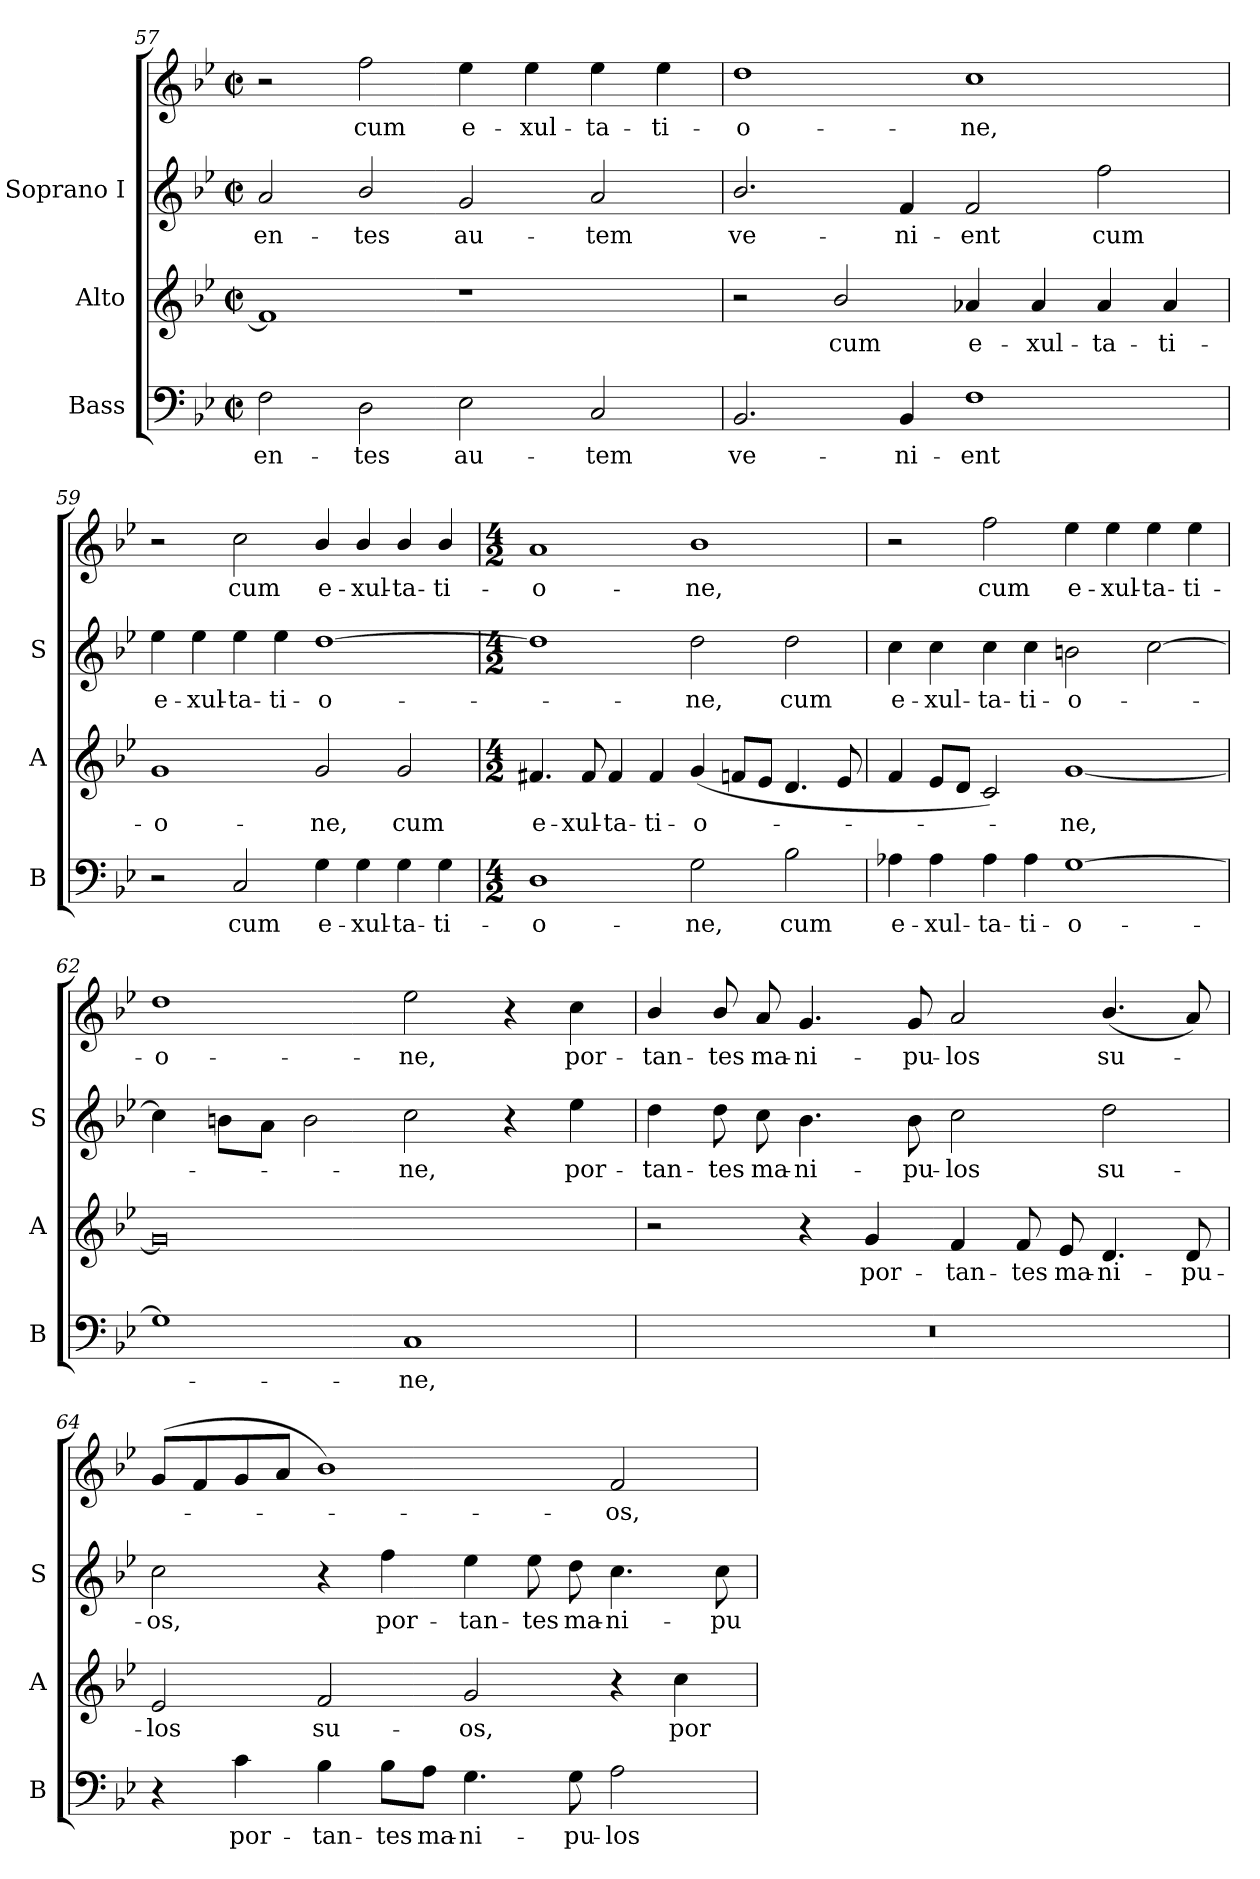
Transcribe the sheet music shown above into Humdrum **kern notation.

**kern	**text	**kern	**text	**kern	**text	**kern	**text
*part3	*part3	*part2	*part2	*part1	*part1	*part1	*part1
*staff4	*staff4	*staff3	*staff3	*staff2	*staff2	*staff1	*staff1
*I"Bass	*	*I"Alto	*	*I"Soprano I	*	*	*
*I'B	*	*I'A	*	*I'S	*	*	*
*clefF4	*	*clefG2	*	*clefG2	*	*clefG2	*
*k[b-e-]	*	*k[b-e-]	*	*k[b-e-]	*	*k[b-e-]	*
*B-:	*	*B-:	*	*B-:	*	*B-:	*
*M4/2	*	*M4/2	*	*M4/2	*	*M4/2	*
*met(c|)	*	*met(c|)	*	*met(c|)	*	*met(c|)	*
=57	=57	=57	=57	=57	=57	=57	=57
!	!LO:LY:b	!	!	!	!LO:LY:b	!	!
2F	-en-	1f]	.	2a	-en-	2r	.
!	!LO:LY:b	!	!	!	!LO:LY:b	!	!LO:LY:b
2D	-tes	.	.	2b-/	-tes	2ff	-cum
!	!LO:LY:b	!	!	!	!LO:LY:b	!	!LO:LY:b
2E-	au-	1r	.	2g	au-	4ee-	e-
!	!	!	!	!	!	!	!LO:LY:b
.	.	.	.	.	.	4ee-	-xul-
!	!LO:LY:b	!	!	!	!LO:LY:b	!	!LO:LY:b
2C/	-tem	.	.	2a	-tem	4ee-	-ta-
!	!	!	!	!	!	!	!LO:LY:b
.	.	.	.	.	.	4ee-	-ti-
=58	=58	=58	=58	=58	=58	=58	=58
!	!LO:LY:b	!	!	!	!LO:LY:b	!	!LO:LY:b
2.BB-	ve-	2r	.	2.b-/	ve-	1dd	o-
!	!	!	!LO:LY:b	!	!	!	!
.	.	2b-/	cum	.	.	.	.
!	!LO:LY:b	!	!	!	!LO:LY:b	!	!
4BB-	-ni-	.	.	4f	-ni-	.	.
!	!LO:LY:b	!	!LO:LY:b	!	!LO:LY:b	!	!LO:LY:b
1F	-ent	4a-X/	e-	2f	-ent	1cc	-ne,
!	!	!	!LO:LY:b	!	!	!	!
.	.	4a-/	-xul-	.	.	.	.
!	!	!	!LO:LY:b	!	!LO:LY:b	!	!
.	.	4a-/	-ta-	2ff	cum	.	.
!	!	!	!LO:LY:b	!	!	!	!
.	.	4a-/	-ti-	.	.	.	.
=59	=59	=59	=59	=59	=59	=59	=59
!	!	!	!LO:LY:b	!	!LO:LY:b	!	!
2r	.	1g	-o-	4ee-	-e-	2r	.
!	!	!	!	!	!LO:LY:b	!	!
.	.	.	.	4ee-	-xul-	.	.
!	!LO:LY:b	!	!	!	!LO:LY:b	!	!LO:LY:b
2C	cum	.	.	4ee-	-ta-	2cc	cum
!	!	!	!	!	!LO:LY:b	!	!
.	.	.	.	4ee-	-ti-	.	.
!	!LO:LY:b	!	!LO:LY:b	!	!LO:LY:b	!	!LO:LY:b
4G	e-	2g	-ne,	[1dd	-o-	4b-/	e-
!	!LO:LY:b	!	!	!	!	!	!LO:LY:b
4G	-xul-	.	.	.	.	4b-/	-xul-
!	!LO:LY:b	!	!LO:LY:b	!	!	!	!LO:LY:b
4G	-ta-	2g	cum	.	.	4b-/	-ta-
!	!LO:LY:b	!	!	!	!	!	!LO:LY:b
4G	-ti-	.	.	.	.	4b-/	-ti-
!!LO:LB:g=z
=60	=60	=60	=60	=60	=60	=60	=60
*M4/2	*	*M4/2	*	*M4/2	*	*M4/2	*
!	!LO:LY:b	!	!LO:LY:b	!	!	!	!LO:LY:b
1D	-o-	4.f#X	e-	1dd]	.	1a	o-
!	!	!	!LO:LY:b	!	!	!	!
.	.	8f#	-xul-	.	.	.	.
!	!	!	!LO:LY:b	!	!	!	!
.	.	4f#	-ta-	.	.	.	.
!	!	!	!LO:LY:b	!	!	!	!
.	.	4f#	-ti-	.	.	.	.
!	!LO:LY:b	!	!LO:LY:b	!	!LO:LY:b	!	!LO:LY:b
2G	-ne,	(<4g	-o-	2dd	ne,	1b-	-ne,
.	.	8fnL	.	.	.	.	.
.	.	8e-J	.	.	.	.	.
!	!LO:LY:b	!	!	!	!LO:LY:b	!	!
2B-	cum	4.d	.	2dd	cum	.	.
.	.	8e-	.	.	.	.	.
=61	=61	=61	=61	=61	=61	=61	=61
!	!LO:LY:b	!	!	!	!LO:LY:b	!	!
4A-X	e-	4f	.	4cc	-e-	2r	.
!	!LO:LY:b	!	!	!	!LO:LY:b	!	!
4A-	-xul-	8e-L	.	4cc	-xul-	.	.
.	.	8dJ	.	.	.	.	.
!	!LO:LY:b	!	!	!	!LO:LY:b	!	!LO:LY:b
4A-	-ta-	2c)	.	4cc	-ta-	2ff	cum
!	!LO:LY:b	!	!	!	!LO:LY:b	!	!
4A-	-ti-	.	.	4cc	-ti-	.	.
!	!LO:LY:b	!	!LO:LY:b	!	!LO:LY:b	!	!LO:LY:b
[1G	-o-	[1g	ne,	2bn	-o-	4ee-	e-
!	!	!	!	!	!	!	!LO:LY:b
.	.	.	.	.	.	4ee-	-xul-
!	!	!	!	!	!	!	!LO:LY:b
.	.	.	.	[2cc	.	4ee-	-ta-
!	!	!	!	!	!	!	!LO:LY:b
.	.	.	.	.	.	4ee-	-ti-
=62	=62	=62	=62	=62	=62	=62	=62
!	!	!	!	!	!	!	!LO:LY:b
1G]	.	0g]	.	4cc]	.	1dd	o-
.	.	.	.	8bn\L	.	.	.
.	.	.	.	8a\J	.	.	.
.	.	.	.	2b	.	.	.
!	!LO:LY:b	!	!	!	!LO:LY:b	!	!LO:LY:b
1C	ne,	.	.	2cc	-ne,	2ee-	-ne,
.	.	.	.	4r	.	4r	.
!	!	!	!	!	!LO:LY:b	!	!LO:LY:b
.	.	.	.	4ee-	por-	4cc	por-
=63	=63	=63	=63	=63	=63	=63	=63
!	!	!	!	!	!LO:LY:b	!	!LO:LY:b
0r	.	2r	.	4dd	tan-	4b-/	-tan-
!	!	!	!	!	!LO:LY:b	!	!LO:LY:b
.	.	.	.	8dd	-tes	8b-/	-tes
!	!	!	!	!	!LO:LY:b	!	!LO:LY:b
.	.	.	.	8cc	ma-	8a/	ma-
!	!	!	!	!	!LO:LY:b	!	!LO:LY:b
.	.	4r	.	4.b-	-ni-	4.g	-ni-
!	!	!	!LO:LY:b	!	!	!	!
.	.	4g	por-	.	.	.	.
!	!	!	!	!	!LO:LY:b	!	!LO:LY:b
.	.	.	.	8b-	-pu-	8g	-pu-
!	!	!	!LO:LY:b	!	!LO:LY:b	!	!LO:LY:b
.	.	4f	-tan-	2cc	-los	2a	-los
!	!	!	!LO:LY:b	!	!	!	!
.	.	8f	-tes	.	.	.	.
!	!	!	!LO:LY:b	!	!	!	!
.	.	8e-	ma-	.	.	.	.
!	!	!	!LO:LY:b	!	!LO:LY:b	!	!LO:LY:b
.	.	4.d	-ni-	2dd	su-	(<4.b-/	su-
!	!	!	!LO:LY:b	!	!	!	!
.	.	8d	-pu-	.	.	8a/)	.
!!LO:LB:g=z
=64	=64	=64	=64	=64	=64	=64	=64
!	!	!	!LO:LY:b	!	!LO:LY:b	!	!
4r	.	2e-	-los	2cc	os,	(<8gL	.
.	.	.	.	.	.	8f	.
!	!LO:LY:b	!	!	!	!	!	!
4c	por-	.	.	.	.	8g	.
.	.	.	.	.	.	8aJ	.
!	!LO:LY:b	!	!LO:LY:b	!	!	!	!
4B-	-tan-	2f	su-	4r	.	1b-)	.
!	!LO:LY:b	!	!	!	!LO:LY:b	!	!
8B-\L	-tes	.	.	4ff	por-	.	.
!	!LO:LY:b	!	!	!	!	!	!
8A\J	ma-	.	.	.	.	.	.
!	!LO:LY:b	!	!LO:LY:b	!	!LO:LY:b	!	!
4.G	-ni-	2g	-os,	4ee-	-tan-	.	.
!	!	!	!	!	!LO:LY:b	!	!
.	.	.	.	8ee-	-tes	.	.
!	!LO:LY:b	!	!	!	!LO:LY:b	!	!
8G	-pu-	.	.	8dd	ma-	.	.
!	!LO:LY:b	!	!	!	!LO:LY:b	!	!LO:LY:b
2A	-los	4r	.	4.cc	-ni-	2f	-os,
!	!	!	!LO:LY:b	!	!	!	!
.	.	4cc	por-	.	.	.	.
!	!	!	!	!	!LO:LY:b	!	!
.	.	.	.	8cc	-pu-	.	.
=	=	=	=	=	=	=	=
*-	*-	*-	*-	*-	*-	*-	*-
